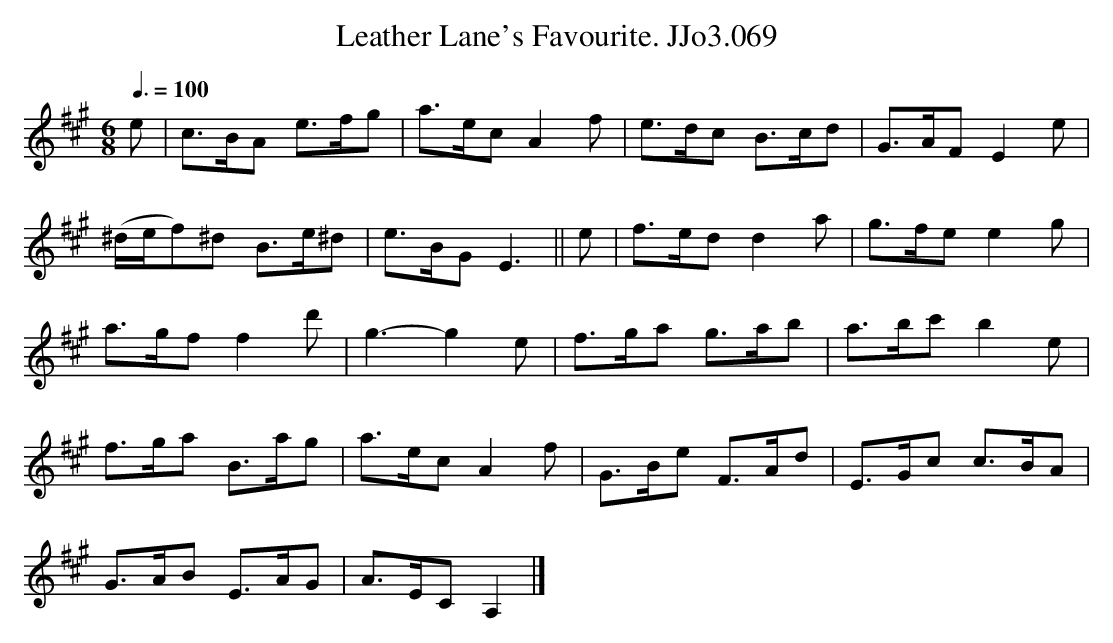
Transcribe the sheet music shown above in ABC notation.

X:1
T:Leather Lane's Favourite. JJo3.069
M:6/8
L:1/8
Q:3/8=100
K:A
e|c>BA e>fg|a>ecA2f|e>dc B>cd|G>AFE2e|
(^d/e/f)^d B>e^d|e>BG E3||e|f>edd2a|g>fee2g|
a>gff2d'|g3-g2e|f>ga g>ab|a>bc'b2e|
f>ga B>ag|a>ecA2f|G>Be F>Ad|E>Gc c>BA|
G>AB E>AG|A>ECA,2|]
